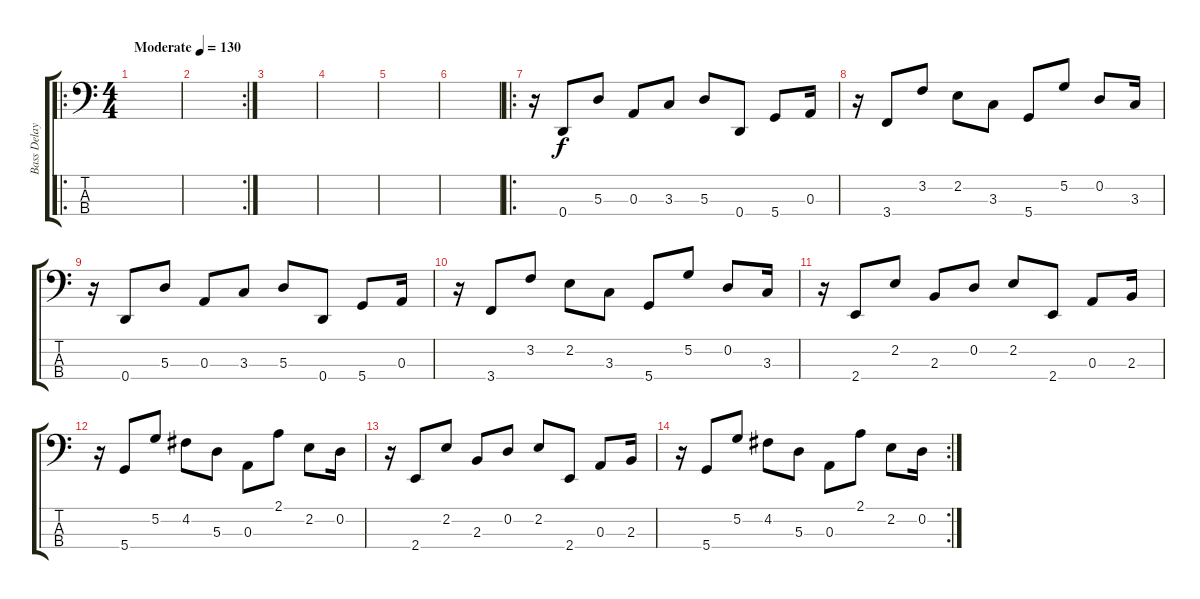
\track ("Bass Delay" "Bass Delay") {instrument electricbasspick}
\staff {score tabs}
\tuning (G2 D2 A1 D1) {hide}
\ro
\ts (4 4)
\tempo (130 "Moderate")
\clef f4
\ks c
|
\rc 2
|
|
|
|
|
\ro
r.16 0.4.8 5.3.8 0.3.8 3.3.8 5.3.8 0.4.8 5.4.8 0.3.16 |
r.16 3.4.8 3.2.8 2.2.8 3.3.8 5.4.8 5.2.8 0.2.8 3.3.16 |
r.16 0.4.8 5.3.8 0.3.8 3.3.8 5.3.8 0.4.8 5.4.8 0.3.16 |
r.16 3.4.8 3.2.8 2.2.8 3.3.8 5.4.8 5.2.8 0.2.8 3.3.16 |
r.16 2.4.8 2.2.8 2.3.8 0.2.8 2.2.8 2.4.8 0.3.8 2.3.16 |
r.16 5.4.8 5.2.8 4.2.8 5.3.8 0.3.8 2.1.8 2.2.8 0.2.16 |
r.16 2.4.8 2.2.8 2.3.8 0.2.8 2.2.8 2.4.8 0.3.8 2.3.16 |
\rc 2
r.16 5.4.8 5.2.8 4.2.8 5.3.8 0.3.8 2.1.8 2.2.8 0.2.16
